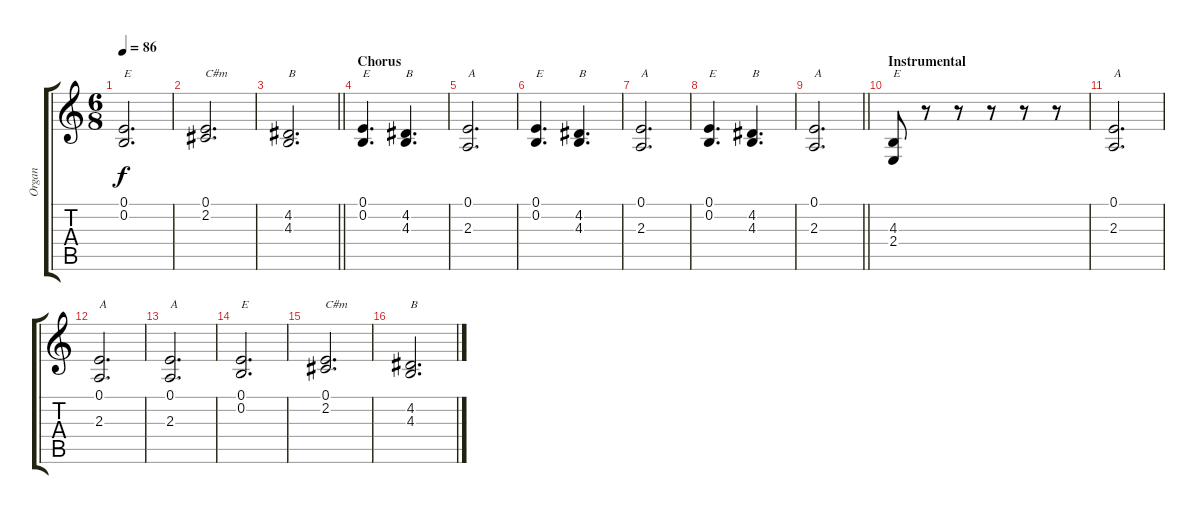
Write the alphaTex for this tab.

\track ("Organ" "Organ") {instrument percussiveorgan}
\staff {score tabs}
\tuning (E4 B3 G3 D3 A2 E2) {hide}
\ts (6 8)
\tempo 86
\clef g2
\ks c
(0.1 0.2).2{d txt "E" dy f} |
(0.1 2.2).2{d txt "C#m"} |
\barLineRight lightlight
(4.2 4.3).2{d txt "B"} |
\section ("" "Chorus")
(0.1 0.2).4{d txt "E"} (4.2 4.3).4{d txt "B"} |
(0.1 2.3).2{d txt "A"} |
(0.1 0.2).4{d txt "E"} (4.2 4.3).4{d txt "B"} |
(0.1 2.3).2{d txt "A"} |
(0.1 0.2).4{d txt "E"} (4.2 4.3).4{d txt "B"} |
\barLineRight lightlight
(0.1 2.3).2{d txt "A"} |
\section ("" "Instrumental")
(4.3 2.4).8{txt "E"} r.8 r.8 r.8 r.8 r.8 |
(0.1 2.3).2{d txt "A"} |
(0.1 2.3).2{d txt "A"} |
(0.1 2.3).2{d txt "A"} |
(0.1 0.2).2{d txt "E"} |
(0.1 2.2).2{d txt "C#m"} |
(4.2 4.3).2{d txt "B"}
